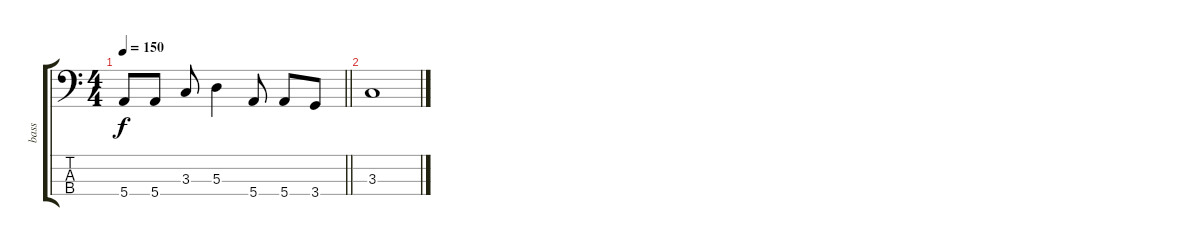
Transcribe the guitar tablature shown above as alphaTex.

\track ("bass" "bass") {instrument electricbasspick}
\staff {score tabs}
\tuning (G2 D2 A1 E1) {hide}
\ts (4 4)
\tempo 150
\clef f4
\barLineRight lightlight
\ks c
5.4.8{dy f} 5.4.8 3.3.8 5.3.4 5.4.8 5.4.8 3.4.8 |
3.3.1
